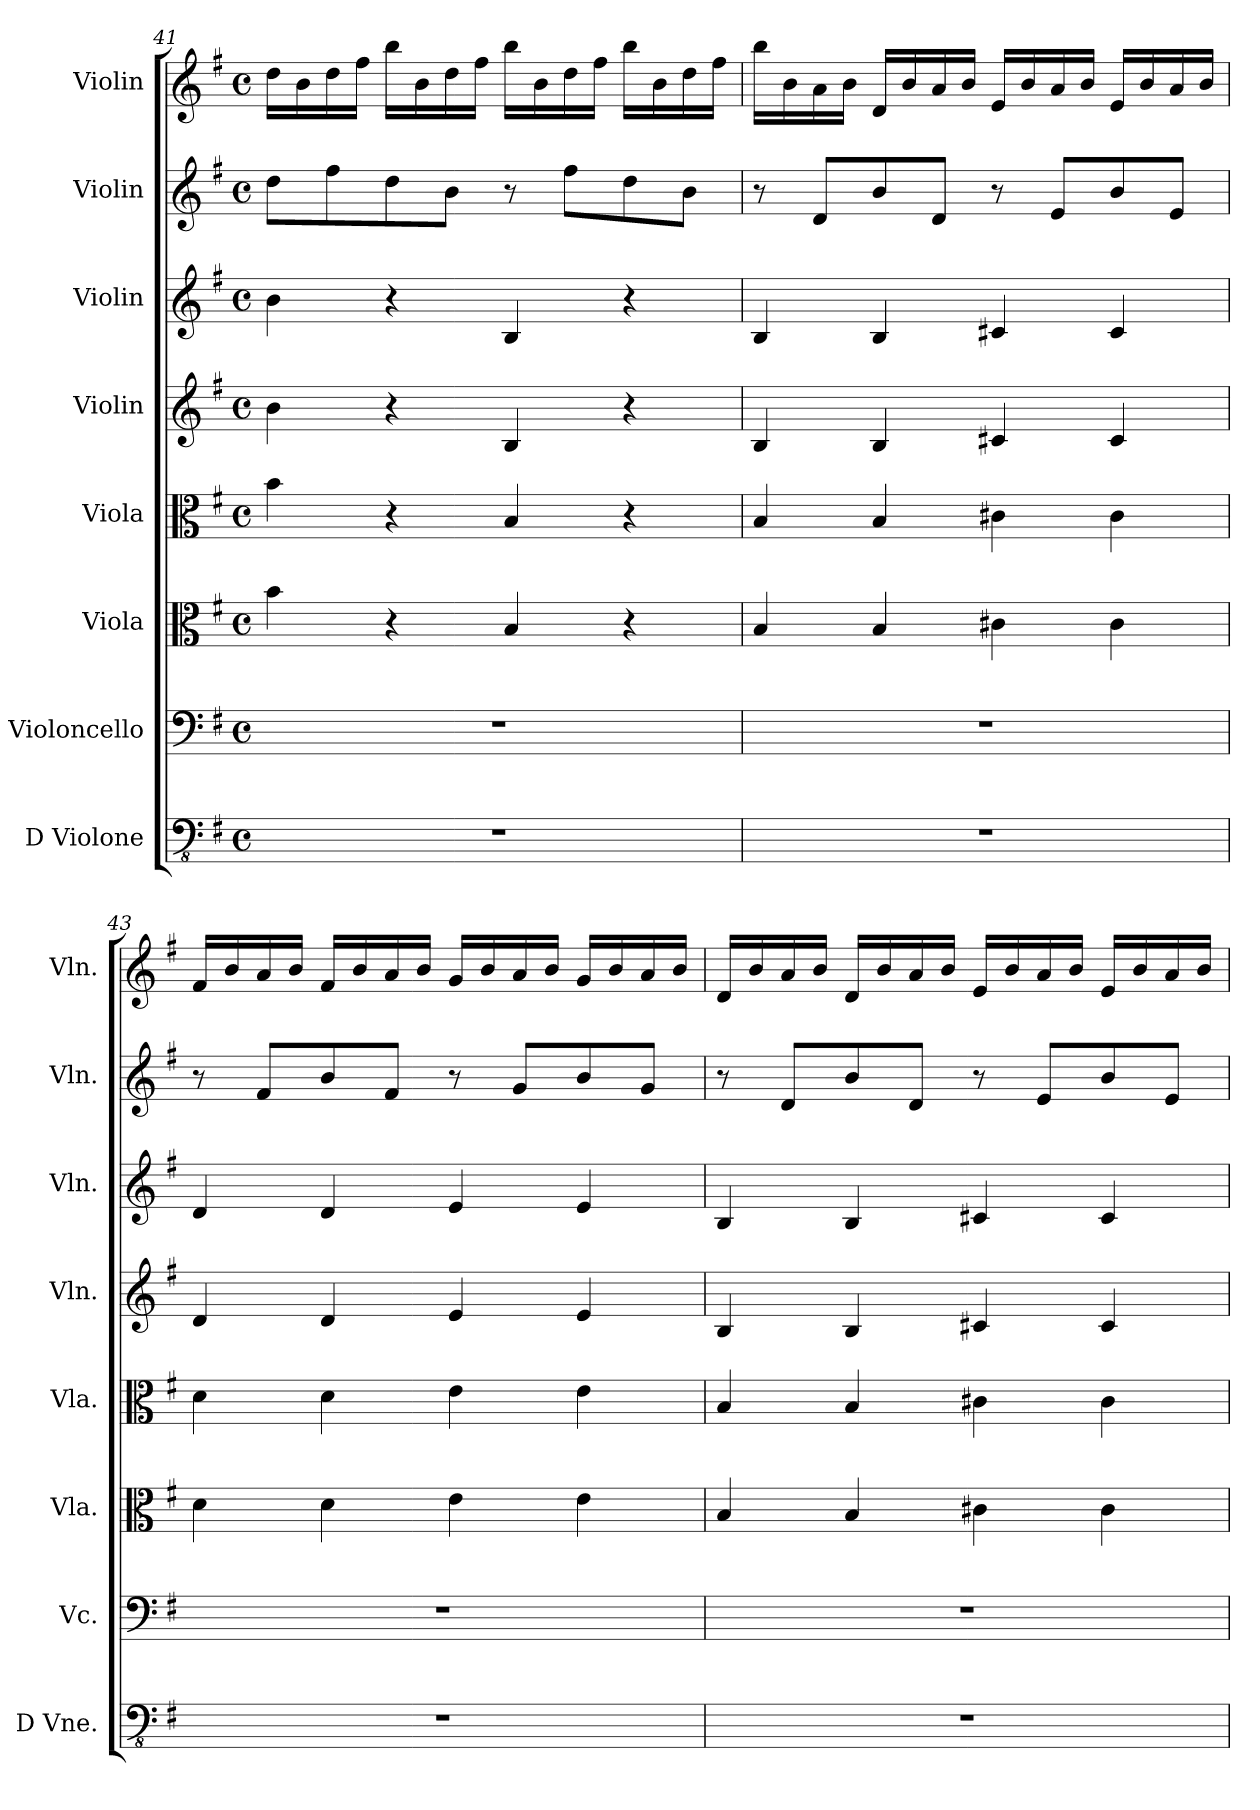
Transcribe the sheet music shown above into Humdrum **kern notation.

**kern	**kern	**kern	**kern	**kern	**kern	**kern	**kern
*part8	*part7	*part6	*part5	*part4	*part3	*part2	*part1
*staff8	*staff7	*staff6	*staff5	*staff4	*staff3	*staff2	*staff1
*I"D Violone	*I"Violoncello	*I"Viola	*I"Viola	*I"Violin	*I"Violin	*I"Violin	*I"Violin
*I'D Vne.	*I'Vc.	*I'Vla.	*I'Vla.	*I'Vln.	*I'Vln.	*I'Vln.	*I'Vln.
!!LO:PB:g=z
*clefFv4	*clefF4	*clefC3	*clefC3	*clefG2	*clefG2	*clefG2	*clefG2
*ITrd7c12	*	*	*	*	*	*	*
*k[f#]	*k[f#]	*k[f#]	*k[f#]	*k[f#]	*k[f#]	*k[f#]	*k[f#]
*M4/4	*M4/4	*M4/4	*M4/4	*M4/4	*M4/4	*M4/4	*M4/4
*met(c)	*met(c)	*met(c)	*met(c)	*met(c)	*met(c)	*met(c)	*met(c)
=41	=41	=41	=41	=41	=41	=41	=41
1r	1r	4b\	4b\	4b\	4b\	8dd\L	16dd\LL
.	.	.	.	.	.	.	16b\
.	.	.	.	.	.	8ff#\	16dd\
.	.	.	.	.	.	.	16ff#\JJ
.	.	4r	4r	4r	4r	8dd\	16bb\LL
.	.	.	.	.	.	.	16b\
.	.	.	.	.	.	8b\J	16dd\
.	.	.	.	.	.	.	16ff#\JJ
.	.	4B/	4B/	4B/	4B/	8r	16bb\LL
.	.	.	.	.	.	.	16b\
.	.	.	.	.	.	8ff#\L	16dd\
.	.	.	.	.	.	.	16ff#\JJ
.	.	4r	4r	4r	4r	8dd\	16bb\LL
.	.	.	.	.	.	.	16b\
.	.	.	.	.	.	8b\J	16dd\
.	.	.	.	.	.	.	16ff#\JJ
=42	=42	=42	=42	=42	=42	=42	=42
1r	1r	4B/	4B/	4B/	4B/	8r	16bb\LL
.	.	.	.	.	.	.	16b\
.	.	.	.	.	.	8d/L	16a\
.	.	.	.	.	.	.	16b\JJ
.	.	4B/	4B/	4B/	4B/	8b/	16d/LL
.	.	.	.	.	.	.	16b/
.	.	.	.	.	.	8d/J	16a/
.	.	.	.	.	.	.	16b/JJ
.	.	4c#X\	4c#X\	4c#X/	4c#X/	8r	16e/LL
.	.	.	.	.	.	.	16b/
.	.	.	.	.	.	8e/L	16a/
.	.	.	.	.	.	.	16b/JJ
.	.	4c#\	4c#\	4c#/	4c#/	8b/	16e/LL
.	.	.	.	.	.	.	16b/
.	.	.	.	.	.	8e/J	16a/
.	.	.	.	.	.	.	16b/JJ
!!LO:PB:g=z
=43	=43	=43	=43	=43	=43	=43	=43
1r	1r	4d\	4d\	4d/	4d/	8r	16f#/LL
.	.	.	.	.	.	.	16b/
.	.	.	.	.	.	8f#/L	16a/
.	.	.	.	.	.	.	16b/JJ
.	.	4d\	4d\	4d/	4d/	8b/	16f#/LL
.	.	.	.	.	.	.	16b/
.	.	.	.	.	.	8f#/J	16a/
.	.	.	.	.	.	.	16b/JJ
.	.	4e\	4e\	4e/	4e/	8r	16g/LL
.	.	.	.	.	.	.	16b/
.	.	.	.	.	.	8g/L	16a/
.	.	.	.	.	.	.	16b/JJ
.	.	4e\	4e\	4e/	4e/	8b/	16g/LL
.	.	.	.	.	.	.	16b/
.	.	.	.	.	.	8g/J	16a/
.	.	.	.	.	.	.	16b/JJ
=44	=44	=44	=44	=44	=44	=44	=44
1r	1r	4B/	4B/	4B/	4B/	8r	16d/LL
.	.	.	.	.	.	.	16b/
.	.	.	.	.	.	8d/L	16a/
.	.	.	.	.	.	.	16b/JJ
.	.	4B/	4B/	4B/	4B/	8b/	16d/LL
.	.	.	.	.	.	.	16b/
.	.	.	.	.	.	8d/J	16a/
.	.	.	.	.	.	.	16b/JJ
.	.	4c#X\	4c#X\	4c#X/	4c#X/	8r	16e/LL
.	.	.	.	.	.	.	16b/
.	.	.	.	.	.	8e/L	16a/
.	.	.	.	.	.	.	16b/JJ
.	.	4c#\	4c#\	4c#/	4c#/	8b/	16e/LL
.	.	.	.	.	.	.	16b/
.	.	.	.	.	.	8e/J	16a/
.	.	.	.	.	.	.	16b/JJ
=	=	=	=	=	=	=	=
*-	*-	*-	*-	*-	*-	*-	*-
